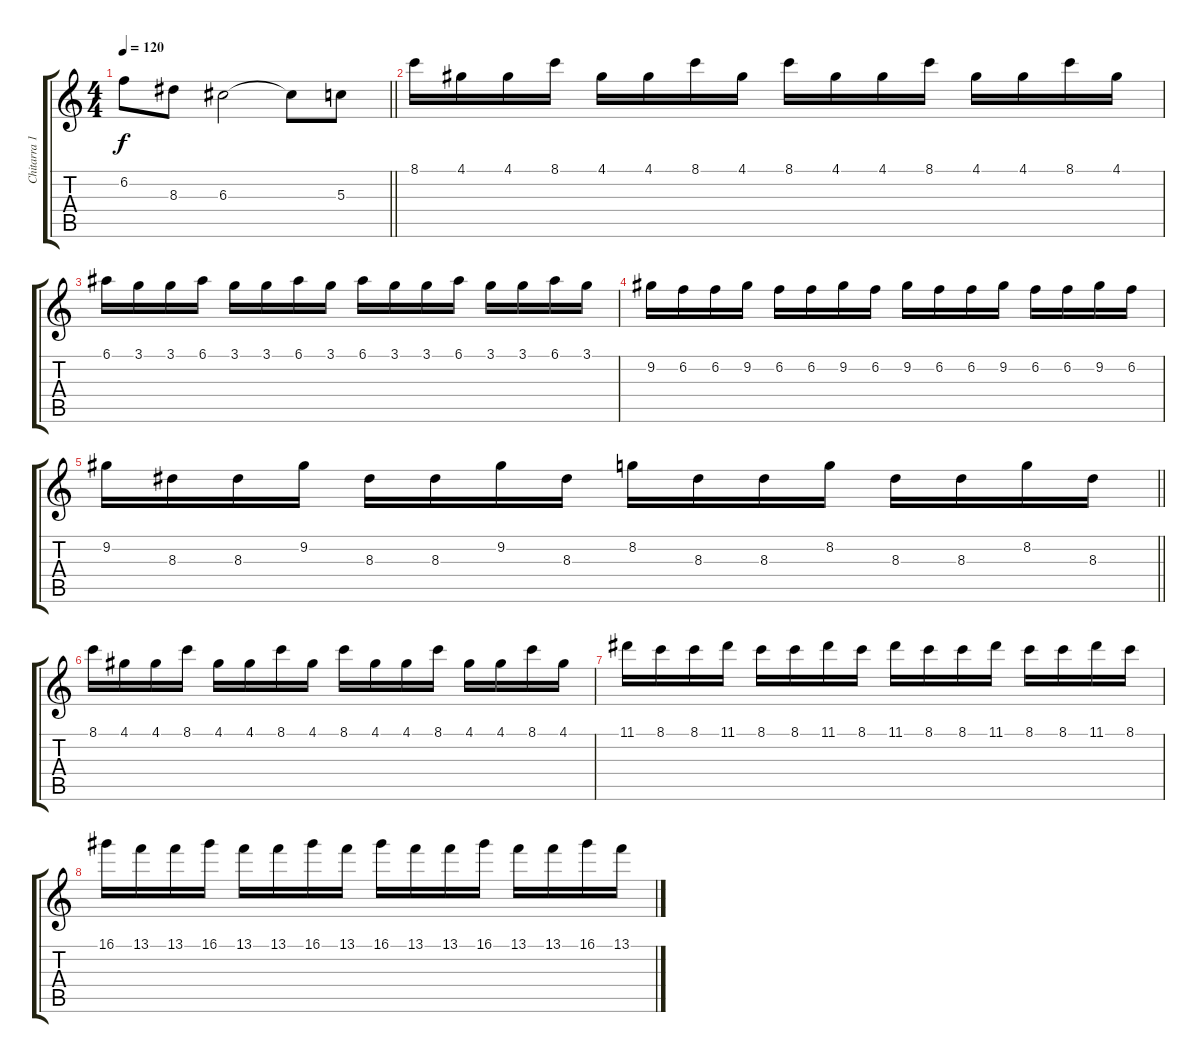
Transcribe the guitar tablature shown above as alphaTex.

\track ("Chitarra 1" "Chitarra 1") {instrument distortionguitar}
\staff {score tabs}
\tuning (E4 B3 G3 D3 A2 E2) {hide}
\ts (4 4)
\tempo 120
\clef g2
\barLineRight lightlight
\ks c
6.2.8{dy f} 8.3.8 6.3.2 6.3{t}.8 5.3.8 |
8.1.16 4.1.16 4.1.16 8.1.16 4.1.16 4.1.16 8.1.16 4.1.16 8.1.16 4.1.16 4.1.16 8.1.16 4.1.16 4.1.16 8.1.16 4.1.16 |
6.1.16 3.1.16 3.1.16 6.1.16 3.1.16 3.1.16 6.1.16 3.1.16 6.1.16 3.1.16 3.1.16 6.1.16 3.1.16 3.1.16 6.1.16 3.1.16 |
9.2.16 6.2.16 6.2.16 9.2.16 6.2.16 6.2.16 9.2.16 6.2.16 9.2.16 6.2.16 6.2.16 9.2.16 6.2.16 6.2.16 9.2.16 6.2.16 |
\barLineRight lightlight
9.2.16 8.3.16 8.3.16 9.2.16 8.3.16 8.3.16 9.2.16 8.3.16 8.2.16 8.3.16 8.3.16 8.2.16 8.3.16 8.3.16 8.2.16 8.3.16 |
8.1.16 4.1.16 4.1.16 8.1.16 4.1.16 4.1.16 8.1.16 4.1.16 8.1.16 4.1.16 4.1.16 8.1.16 4.1.16 4.1.16 8.1.16 4.1.16 |
11.1.16 8.1.16 8.1.16 11.1.16 8.1.16 8.1.16 11.1.16 8.1.16 11.1.16 8.1.16 8.1.16 11.1.16 8.1.16 8.1.16 11.1.16 8.1.16 |
16.1.16 13.1.16 13.1.16 16.1.16 13.1.16 13.1.16 16.1.16 13.1.16 16.1.16 13.1.16 13.1.16 16.1.16 13.1.16 13.1.16 16.1.16 13.1.16
